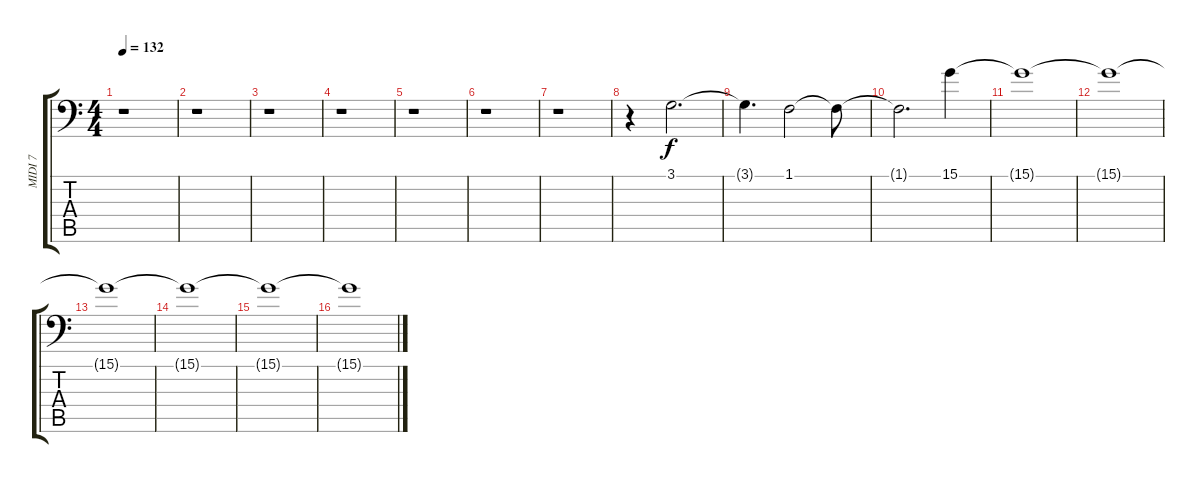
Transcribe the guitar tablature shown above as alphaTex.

\track ("MIDI 7" "MIDI 7") {solo instrument stringensemble1}
\staff {score tabs}
\tuning (E3 B2 G2 D2 A1 E1) {hide}
\ts (4 4)
\tempo 132
\clef f4
\ks c
r.1{dy f} |
r.1 |
r.1 |
r.1 |
r.1 |
r.1 |
r.1 |
r.4 3.1.2{d} |
3.1{t}.4{d} 1.1.2 1.1{t}.8 |
1.1{t}.2{d} 15.1.4 |
15.1{t}.1 |
15.1{t}.1 |
15.1{t}.1 |
15.1{t}.1 |
15.1{t}.1 |
15.1{t}.1
